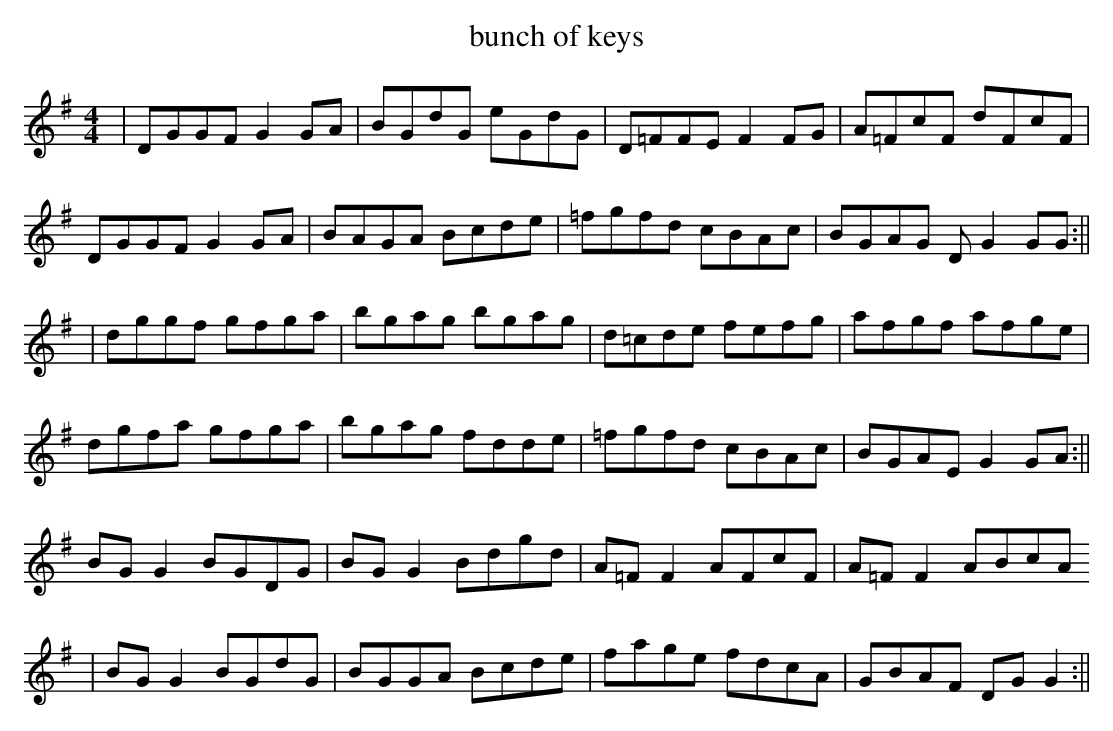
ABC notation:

X:1
T:bunch of keys
M:4/4
L:1/8
K:G
|DGGF G2GA|BGdG eGdG| D=FFE F2FG|A=FcF dFcF|
DGGF G2GA|BAGA Bcde|=fgfd cBAc|BGAG DG2GG:||
|dggf gfga| bgag bgag|d=cde fefg| afgf afge|
 dgfa gfga| bgag fdde|=fgfd cBAc|BGAE G2GA:||
BGG2 BGDG|BGG2 Bdgd|A=FF2 AFcF| A=FF2 ABcA
|BGG2 BGdG|BGGA Bcde|fage fdcA|GBAF DGG2:||
